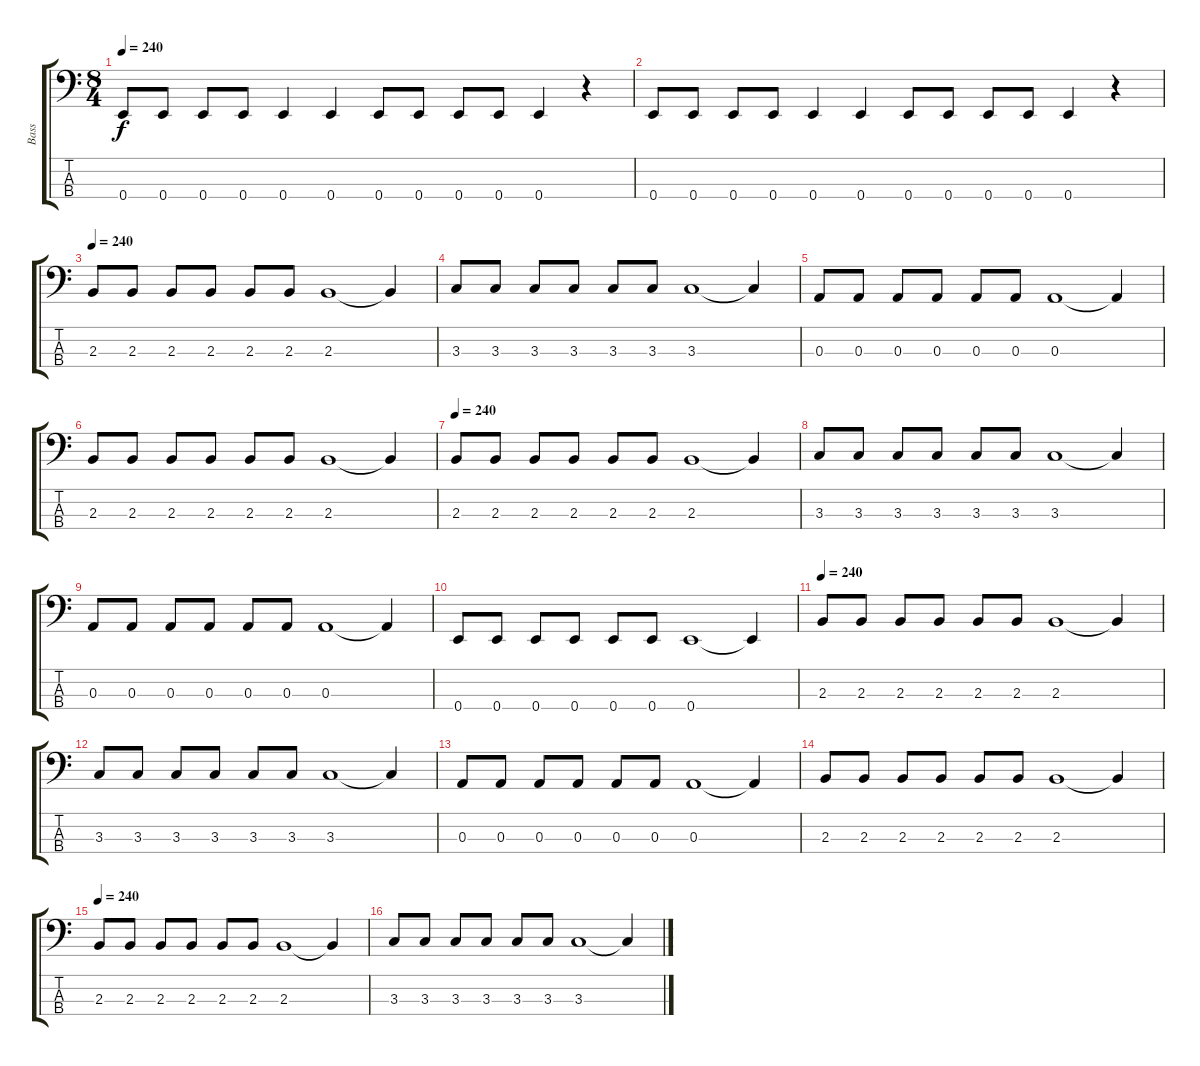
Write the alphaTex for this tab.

\track ("Bass" "Bass") {instrument electricbassfinger}
\staff {score tabs}
\tuning (G2 D2 A1 E1) {hide}
\ts (8 4)
\tempo 240
\clef f4
\ks c
0.4.8{dy f} 0.4.8 0.4.8 0.4.8 0.4.4 0.4.4 0.4.8 0.4.8 0.4.8 0.4.8 0.4.4 r.4 |
0.4.8 0.4.8 0.4.8 0.4.8 0.4.4 0.4.4 0.4.8 0.4.8 0.4.8 0.4.8 0.4.4 r.4 |
\section ("" "")
\tempo 240
2.3.8 2.3.8 2.3.8 2.3.8 2.3.8 2.3.8 2.3.1 2.3{t}.4 |
3.3.8 3.3.8 3.3.8 3.3.8 3.3.8 3.3.8 3.3.1 3.3{t}.4 |
0.3.8 0.3.8 0.3.8 0.3.8 0.3.8 0.3.8 0.3.1 0.3{t}.4 |
2.3.8 2.3.8 2.3.8 2.3.8 2.3.8 2.3.8 2.3.1 2.3{t}.4 |
\tempo 240
2.3.8 2.3.8 2.3.8 2.3.8 2.3.8 2.3.8 2.3.1 2.3{t}.4 |
3.3.8 3.3.8 3.3.8 3.3.8 3.3.8 3.3.8 3.3.1 3.3{t}.4 |
0.3.8 0.3.8 0.3.8 0.3.8 0.3.8 0.3.8 0.3.1 0.3{t}.4 |
0.4.8 0.4.8 0.4.8 0.4.8 0.4.8 0.4.8 0.4.1 0.4{t}.4 |
\tempo 240
2.3.8 2.3.8 2.3.8 2.3.8 2.3.8 2.3.8 2.3.1 2.3{t}.4 |
3.3.8 3.3.8 3.3.8 3.3.8 3.3.8 3.3.8 3.3.1 3.3{t}.4 |
0.3.8 0.3.8 0.3.8 0.3.8 0.3.8 0.3.8 0.3.1 0.3{t}.4 |
2.3.8 2.3.8 2.3.8 2.3.8 2.3.8 2.3.8 2.3.1 2.3{t}.4 |
\tempo 240
2.3.8 2.3.8 2.3.8 2.3.8 2.3.8 2.3.8 2.3.1 2.3{t}.4 |
3.3.8 3.3.8 3.3.8 3.3.8 3.3.8 3.3.8 3.3.1 3.3{t}.4
